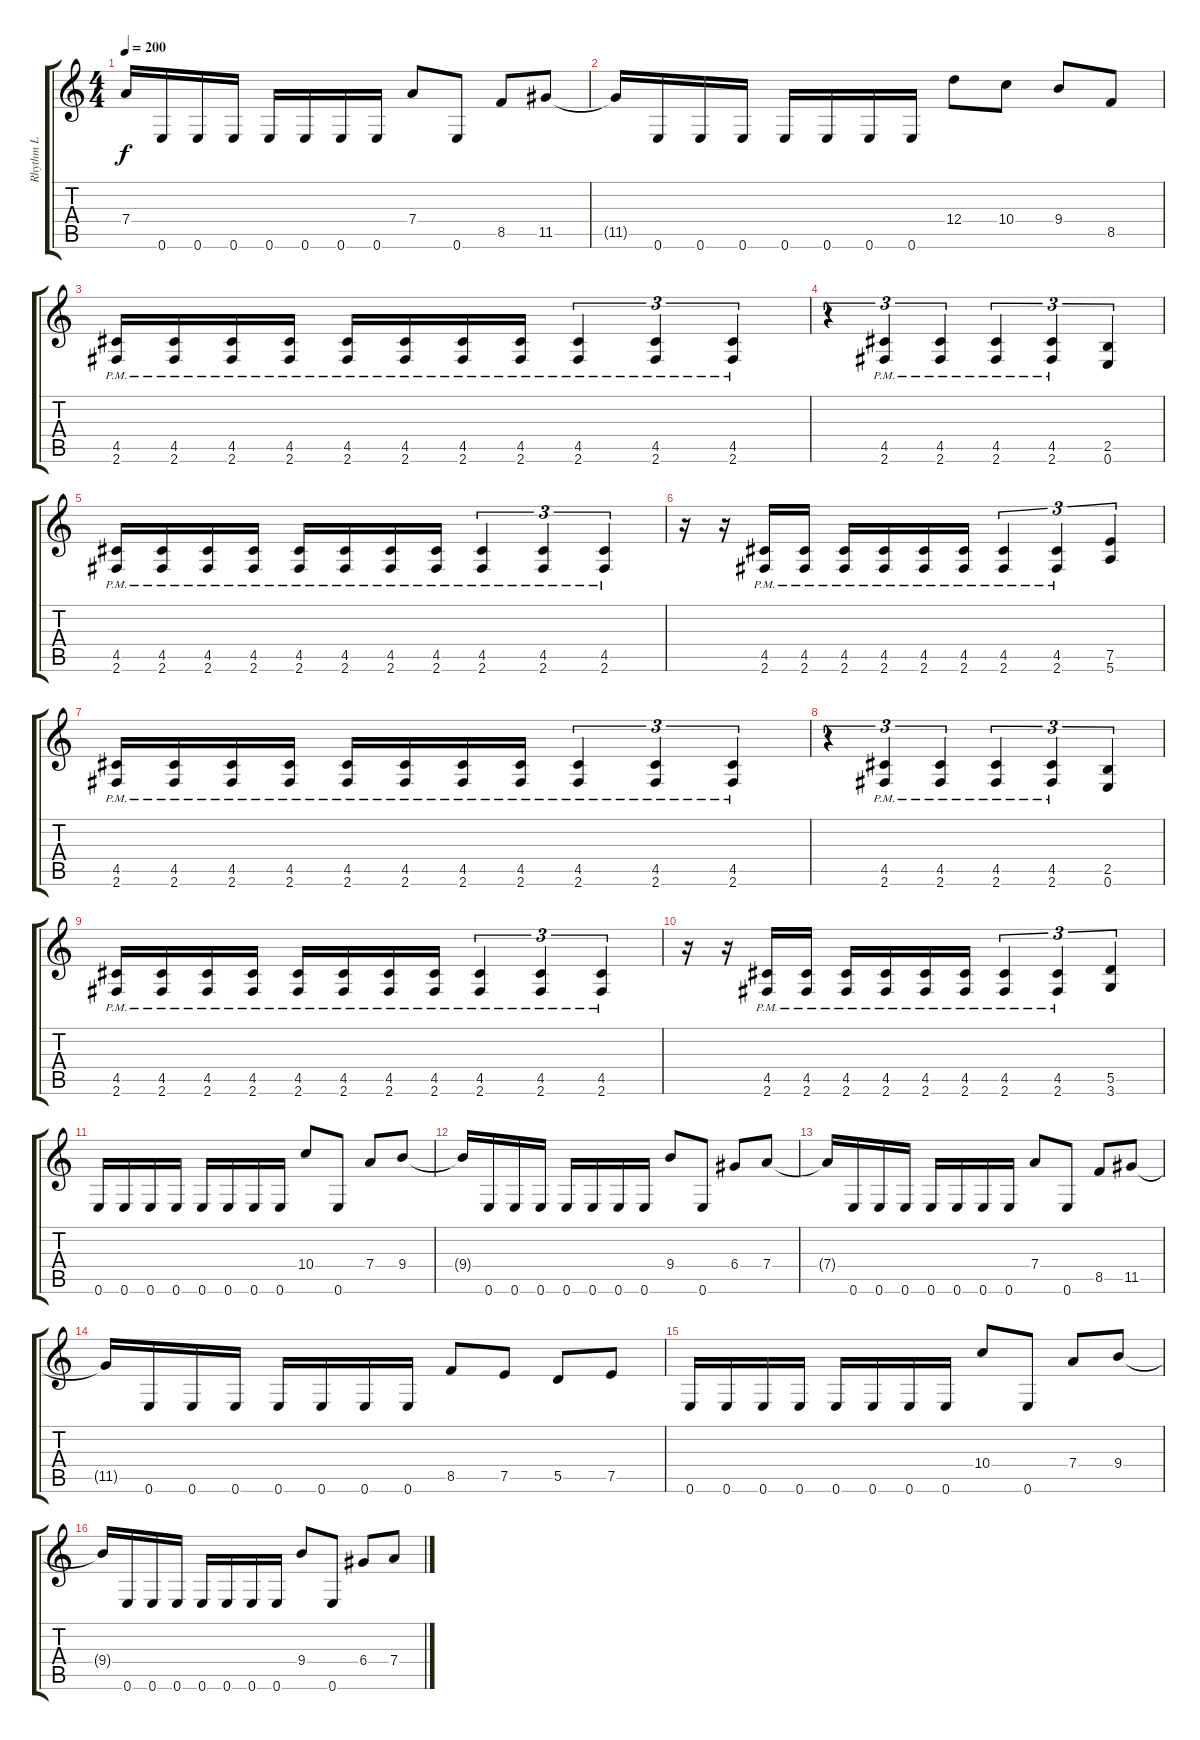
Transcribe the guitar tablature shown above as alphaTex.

\track ("Rhythm L" "Rhythm L") {instrument distortionguitar}
\staff {score tabs}
\tuning (E4 B3 G3 D3 A2 E2) {hide}
\ts (4 4)
\tempo 200
\clef g2
\ks c
7.4{t}.16{dy f} 0.6.16 0.6.16 0.6.16 0.6.16 0.6.16 0.6.16 0.6.16 7.4.8 0.6.8 8.5.8 11.5.8 |
11.5{t}.16 0.6.16 0.6.16 0.6.16 0.6.16 0.6.16 0.6.16 0.6.16 12.4.8 10.4.8 9.4.8 8.5.8 |
(4.5{pm} 2.6{pm}).16 (4.5{pm} 2.6{pm}).16 (4.5{pm} 2.6{pm}).16 (4.5{pm} 2.6{pm}).16 (4.5{pm} 2.6{pm}).16 (4.5{pm} 2.6{pm}).16 (4.5{pm} 2.6{pm}).16 (4.5{pm} 2.6{pm}).16 (4.5{pm} 2.6{pm}).4{tu (3 2)} (4.5{pm} 2.6{pm}).4{tu (3 2)} (4.5{pm} 2.6{pm}).4{tu (3 2)} |
r.4{tu (3 2)} (4.5{pm} 2.6{pm}).4{tu (3 2)} (4.5{pm} 2.6{pm}).4{tu (3 2)} (4.5{pm} 2.6{pm}).4{tu (3 2)} (4.5{pm} 2.6{pm}).4{tu (3 2)} (2.5 0.6).4{tu (3 2)} |
(4.5{pm} 2.6{pm}).16 (4.5{pm} 2.6{pm}).16 (4.5{pm} 2.6{pm}).16 (4.5{pm} 2.6{pm}).16 (4.5{pm} 2.6{pm}).16 (4.5{pm} 2.6{pm}).16 (4.5{pm} 2.6{pm}).16 (4.5{pm} 2.6{pm}).16 (4.5{pm} 2.6{pm}).4{tu (3 2)} (4.5{pm} 2.6{pm}).4{tu (3 2)} (4.5{pm} 2.6{pm}).4{tu (3 2)} |
r.16 r.16 (4.5{pm} 2.6{pm}).16 (4.5{pm} 2.6{pm}).16 (4.5{pm} 2.6{pm}).16 (4.5{pm} 2.6{pm}).16 (4.5{pm} 2.6{pm}).16 (4.5{pm} 2.6{pm}).16 (4.5{pm} 2.6{pm}).4{tu (3 2)} (4.5{pm} 2.6{pm}).4{tu (3 2)} (7.5 5.6).4{tu (3 2)} |
(4.5{pm} 2.6{pm}).16 (4.5{pm} 2.6{pm}).16 (4.5{pm} 2.6{pm}).16 (4.5{pm} 2.6{pm}).16 (4.5{pm} 2.6{pm}).16 (4.5{pm} 2.6{pm}).16 (4.5{pm} 2.6{pm}).16 (4.5{pm} 2.6{pm}).16 (4.5{pm} 2.6{pm}).4{tu (3 2)} (4.5{pm} 2.6{pm}).4{tu (3 2)} (4.5{pm} 2.6{pm}).4{tu (3 2)} |
r.4{tu (3 2)} (4.5{pm} 2.6{pm}).4{tu (3 2)} (4.5{pm} 2.6{pm}).4{tu (3 2)} (4.5{pm} 2.6{pm}).4{tu (3 2)} (4.5{pm} 2.6{pm}).4{tu (3 2)} (2.5 0.6).4{tu (3 2)} |
(4.5{pm} 2.6{pm}).16 (4.5{pm} 2.6{pm}).16 (4.5{pm} 2.6{pm}).16 (4.5{pm} 2.6{pm}).16 (4.5{pm} 2.6{pm}).16 (4.5{pm} 2.6{pm}).16 (4.5{pm} 2.6{pm}).16 (4.5{pm} 2.6{pm}).16 (4.5{pm} 2.6{pm}).4{tu (3 2)} (4.5{pm} 2.6{pm}).4{tu (3 2)} (4.5{pm} 2.6{pm}).4{tu (3 2)} |
r.16 r.16 (4.5{pm} 2.6{pm}).16 (4.5{pm} 2.6{pm}).16 (4.5{pm} 2.6{pm}).16 (4.5{pm} 2.6{pm}).16 (4.5{pm} 2.6{pm}).16 (4.5{pm} 2.6{pm}).16 (4.5{pm} 2.6{pm}).4{tu (3 2)} (4.5{pm} 2.6{pm}).4{tu (3 2)} (5.5 3.6).4{tu (3 2)} |
0.6.16 0.6.16 0.6.16 0.6.16 0.6.16 0.6.16 0.6.16 0.6.16 10.4.8 0.6.8 7.4.8 9.4.8 |
9.4{t}.16 0.6.16 0.6.16 0.6.16 0.6.16 0.6.16 0.6.16 0.6.16 9.4.8 0.6.8 6.4.8 7.4.8 |
7.4{t}.16 0.6.16 0.6.16 0.6.16 0.6.16 0.6.16 0.6.16 0.6.16 7.4.8 0.6.8 8.5.8 11.5.8 |
11.5{t}.16 0.6.16 0.6.16 0.6.16 0.6.16 0.6.16 0.6.16 0.6.16 8.5.8 7.5.8 5.5.8 7.5.8 |
0.6.16 0.6.16 0.6.16 0.6.16 0.6.16 0.6.16 0.6.16 0.6.16 10.4.8 0.6.8 7.4.8 9.4.8 |
9.4{t}.16 0.6.16 0.6.16 0.6.16 0.6.16 0.6.16 0.6.16 0.6.16 9.4.8 0.6.8 6.4.8 7.4.8
